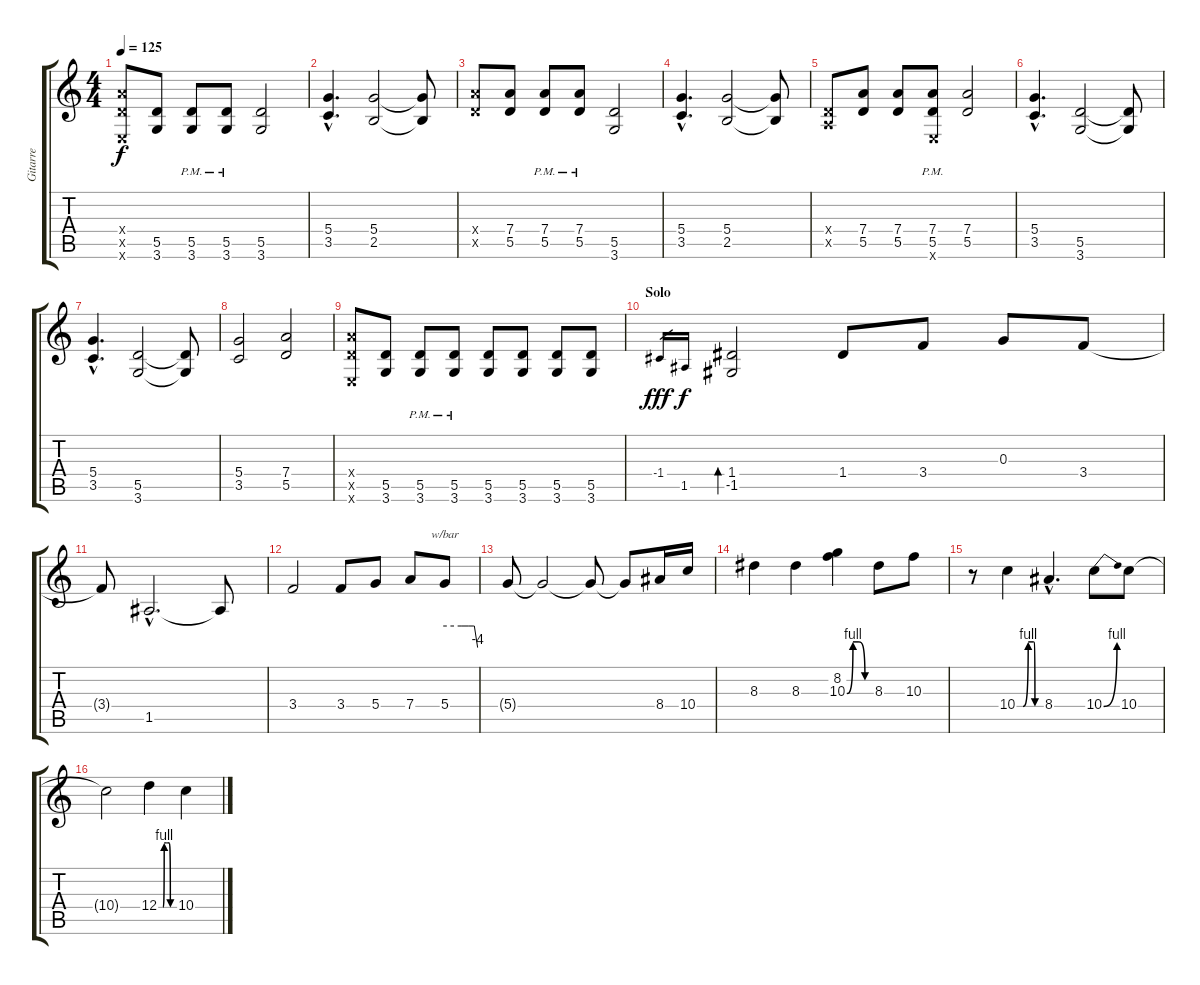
\track ("Gitarre" "Gitarre") {instrument distortionguitar}
\staff {score tabs}
\tuning (E4 B3 G3 D3 A2 E2) {hide}
\ts (4 4)
\tempo 125
\clef g2
\ks c
(7.4{x} 5.5{x} 0.6{x}).8{dy f} (5.5 3.6).8 (5.5{pm} 3.6{pm}).8 (5.5{pm} 3.6{pm}).8 (5.5 3.6).2 |
(5.4{hac} 3.5{hac}).4{d volume 13} (5.4 2.5).2 (5.4{t} 2.5{t}).8 |
(7.4{x} 5.5{x}).8 (7.4 5.5).8 (7.4{pm} 5.5{pm}).8 (7.4{pm} 5.5{pm}).8 (5.5 3.6).2 |
(5.4{hac} 3.5{hac}).4{d} (5.4 2.5).2 (5.4{t} 2.5{t}).8 |
(0.4{x} 0.5{x}).8 (7.4 5.5).8 (7.4 5.5).8 (7.4{pm} 5.5{pm} 0.6{x}).8 (7.4 5.5).2 |
(5.4{hac} 3.5{hac}).4{d} (5.5 3.6).2 (5.5{t} 3.6{t}).8 |
(5.4{hac} 3.5{hac}).4{d} (5.5 3.6).2 (5.5{t} 3.6{t}).8 |
(5.4 3.5).2 (7.4 5.5).2 |
(7.4{x} 5.5{x} 0.6{x}).8 (5.5 3.6).8 (5.5{pm} 3.6{pm}).8 (5.5{pm} 3.6{pm}).8 (5.5 3.6).8 (5.5 3.6).8 (5.5 3.6).8 (5.5 3.6).8 |
\section ("" "Solo")
-1.4.16{gr dy fff} 1.5.16{gr dy f} (1.4 -1.5).2{bd 480 volume 15} 1.4.8 3.4.8 0.3.8 3.4.8 |
3.4{t}.8 1.5{hac}.2{d} 1.5{t}.8 |
3.4.2 3.4.8 5.4.8 7.4.8 5.4.8{tbe (custom default 0 0 30 0 43 0 46 0 52 0 54 0 60 -16)} |
5.4{t}.8 5.4{t}.2 5.4{t}.8 5.4{t}.8 8.4.16 10.4.16 |
8.3.4 8.3.4 (8.2 10.3{be (custom 0 0 15 4 30 4 45 0 60 0)}).4 8.3.8 10.3.8 |
r.8 10.4{be (custom 0 0 15 0 28 4 30 4 42 4 45 0 48 0 50 0 54 0 60 0)}.4 8.4{hac}.4{d} 10.4{be (bend 0 0 60 4)}.8 10.4.8 |
10.4{t}.2 12.4{be (custom 0 0 17 0 21 4 28 4 30 4 35 4 41 4 45 0 50 0 60 0)}.4 10.4.4
